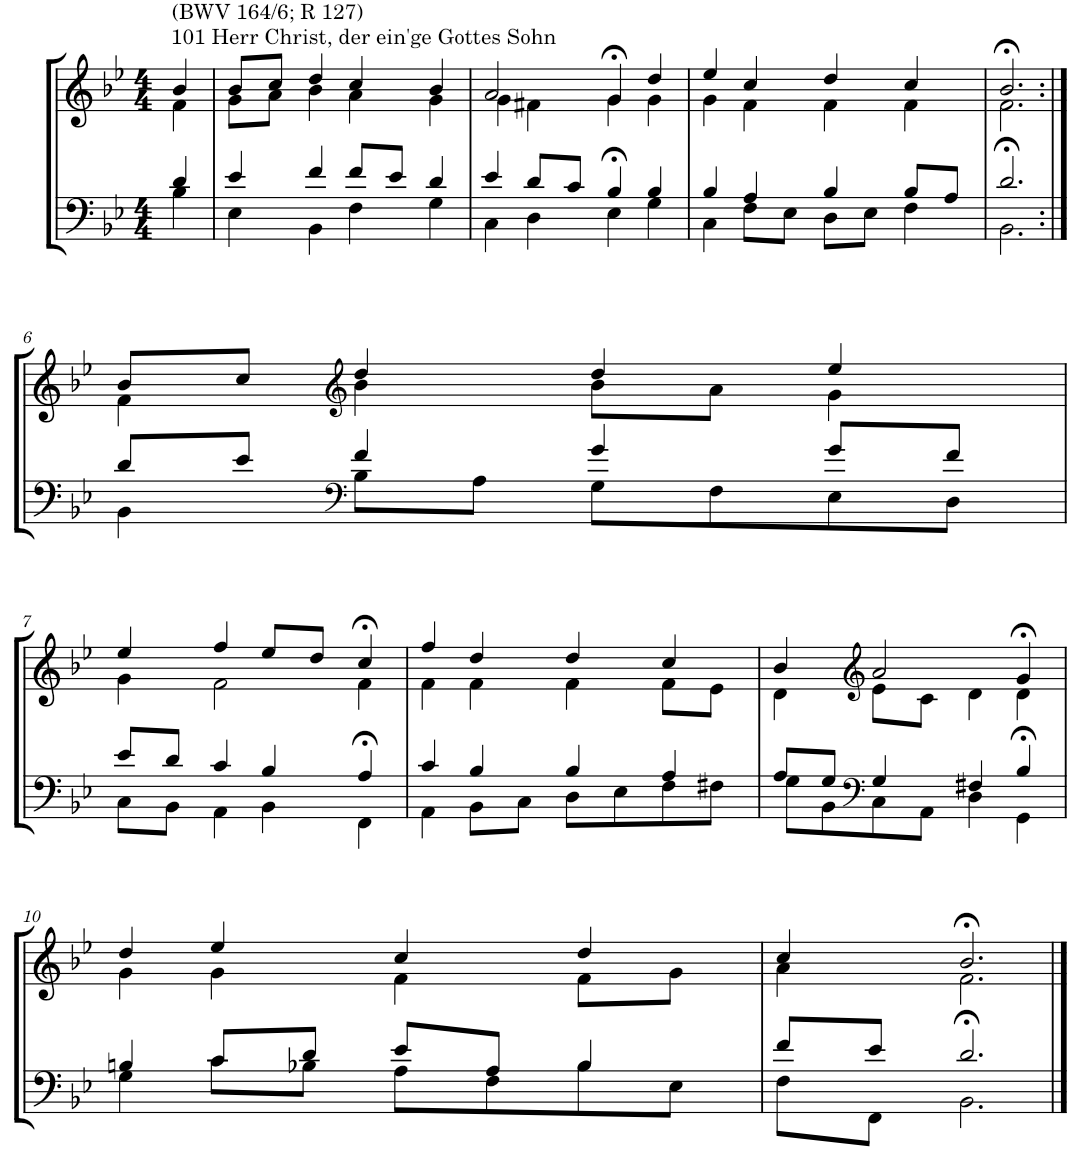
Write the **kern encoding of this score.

**kern	**kern
*part2	*part1
*staff2	*staff1
*I"Tenor/Baß	*I"Sopran/Alt
*clefF4	*clefG2
*k[b-e-]	*k[b-e-]
*M4/4	*M4/4
=1	=1
*^	*^
!	!	!LO:TX:a:t=101 Herr Christ, der ein'ge Gottes Sohn	!
!	!	!LO:TX:a:t=(BWV 164/6; R 127)	!
4d/	4B-\	4b-/	4f\
=2	=2	=2	=2
4e-/	4E-\	8b-/L	8g\L
.	.	8cc/J	8a\J
4f/	4BB-\	4dd/	4b-\
8f/L	4F\	4cc/	4a\
8e-/J	.	.	.
4d/	4G\	4b-/	4g\
=3	=3	=3	=3
4e-/	4C\	2a/	4g\
8d/L	4D\	.	4f#X\
8c/J	.	.	.
4B-/	4E->\	4g>/	4g\
4B-/	4G\	4dd/	4g\
=4	=4	=4	=4
4B-/	4C\	4ee-/	4g\
4A/	8F\L	4cc/	4f\
.	8E-\J	.	.
4B-/	8D\L	4dd/	4f\
.	8E-\J	.	.
8B-/L	4F\	4cc/	4f\
8A/J	.	.	.
=5	=5	=5	=5
2.d/	2.BB->\	2.b->/	2.f\
!!LO:LB:g=z	!!
=6:|!	=6:|!	=6:|!	=6:|!
8d/L	4BB-\	8b-/L	4f\
8e-/J	.	8cc/J	.
*clefF4	*	*clefG2	*
4f/	8B-\L	4dd/	4b-\
.	8A\J	.	.
4g/	8G\L	4dd/	8b-\L
.	8F\	.	8a\J
8g/L	8E-\	4ee-/	4g\
8f/J	8D\J	.	.
!!LO:LB:g=z	!!
=7	=7	=7	=7
8e-/L	8C\L	4ee-/	4g\
8d/J	8BB-\J	.	.
4c/	4AA\	4ff/	2f\
4B-/	4BB-\	8ee-/L	.
.	.	8dd/J	.
4A/	4FF>\	4cc>/	4f\
=8	=8	=8	=8
4c/	4AA\	4ff/	4f\
4B-/	8BB-\L	4dd/	4f\
.	8C\J	.	.
4B-/	8D\L	4dd/	4f\
.	8E-\	.	.
4A/	8F\	4cc/	8f\L
.	8F#X\J	.	8e-\J
=9	=9	=9	=9
8A/L	8G\L	4b-/	4d\
8G/J	8BB-\	.	.
*clefF4	*	*clefG2	*
4G/	8C\	2a/	8e-\L
.	8AA\J	.	8c\J
4F#X/	4D\	.	4d\
4B-/	4GG>\	4g>/	4d\
!!LO:LB:g=z	!!
=10	=10	=10	=10
4Bn/	4G\	4dd/	4g\
8c/L	8c\L	4ee-/	4g\
8d/J	8B-X\J	.	.
8e-/L	8A\L	4cc/	4f\
8A/J	8F\	.	.
4B-/	8B-\	4dd/	8f\L
.	8E-\J	.	8g\J
=11	=11	=11	=11
8f/L	8F\L	4cc/	4a\
8e-/J	8FF\J	.	.
2.d/	2.BB->\	2.b->/	2.f\
*v	*v	*	*
*	*v	*v
==	==
*-	*-
